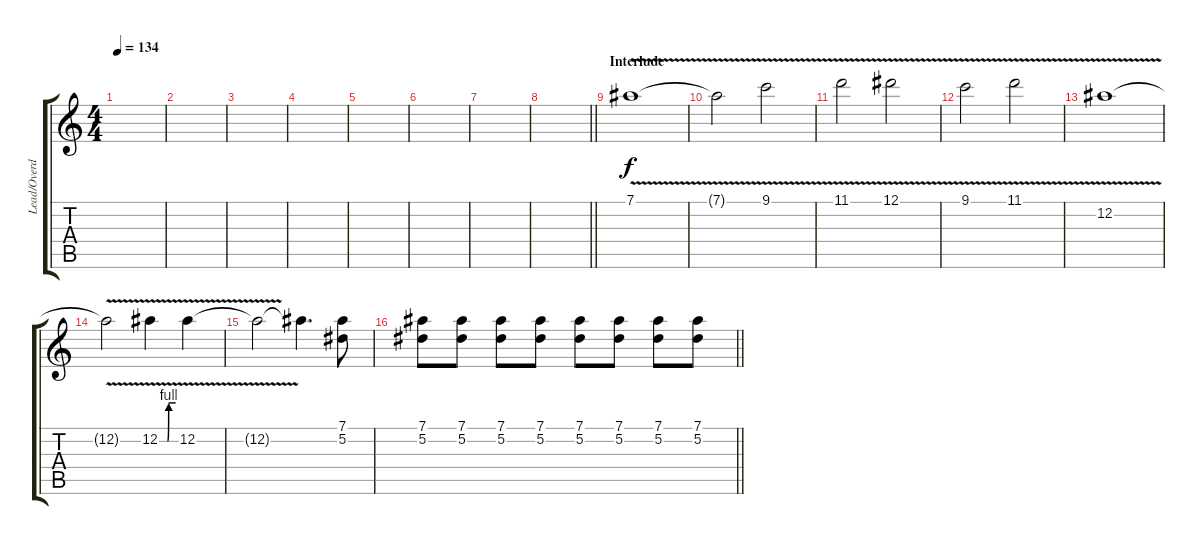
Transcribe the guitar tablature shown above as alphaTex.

\track ("Lead/Overdub 1" "Lead/Overd") {instrument distortionguitar}
\staff {score tabs}
\tuning (Eb4 Bb3 Gb3 Db3 Ab2 Eb2) {hide}
\ts (4 4)
\tempo 134
\clef g2
\ks c
|
|
|
|
|
|
|
\barLineRight lightlight
|
\section ("" "Interlude")
7.1{v}.1{volume 12} |
7.1{t}.2 9.1{v}.2 |
11.1{v}.2 12.1{v}.2 |
9.1{v}.2 11.1{v}.2 |
12.2{v}.1 |
12.2{t}.2 12.2{be (custom 0 0 25 0 30 0 34 4 60 4) v}.4 12.2{v}.4 |
12.2{t}.2 12.2{t}.4{d volume 9} (7.1 5.2).8{volume 12} |
\barLineRight lightlight
(7.1 5.2).8 (7.1 5.2).8 (7.1 5.2).8 (7.1 5.2).8 (7.1 5.2).8 (7.1 5.2).8 (7.1 5.2).8 (7.1 5.2).8
